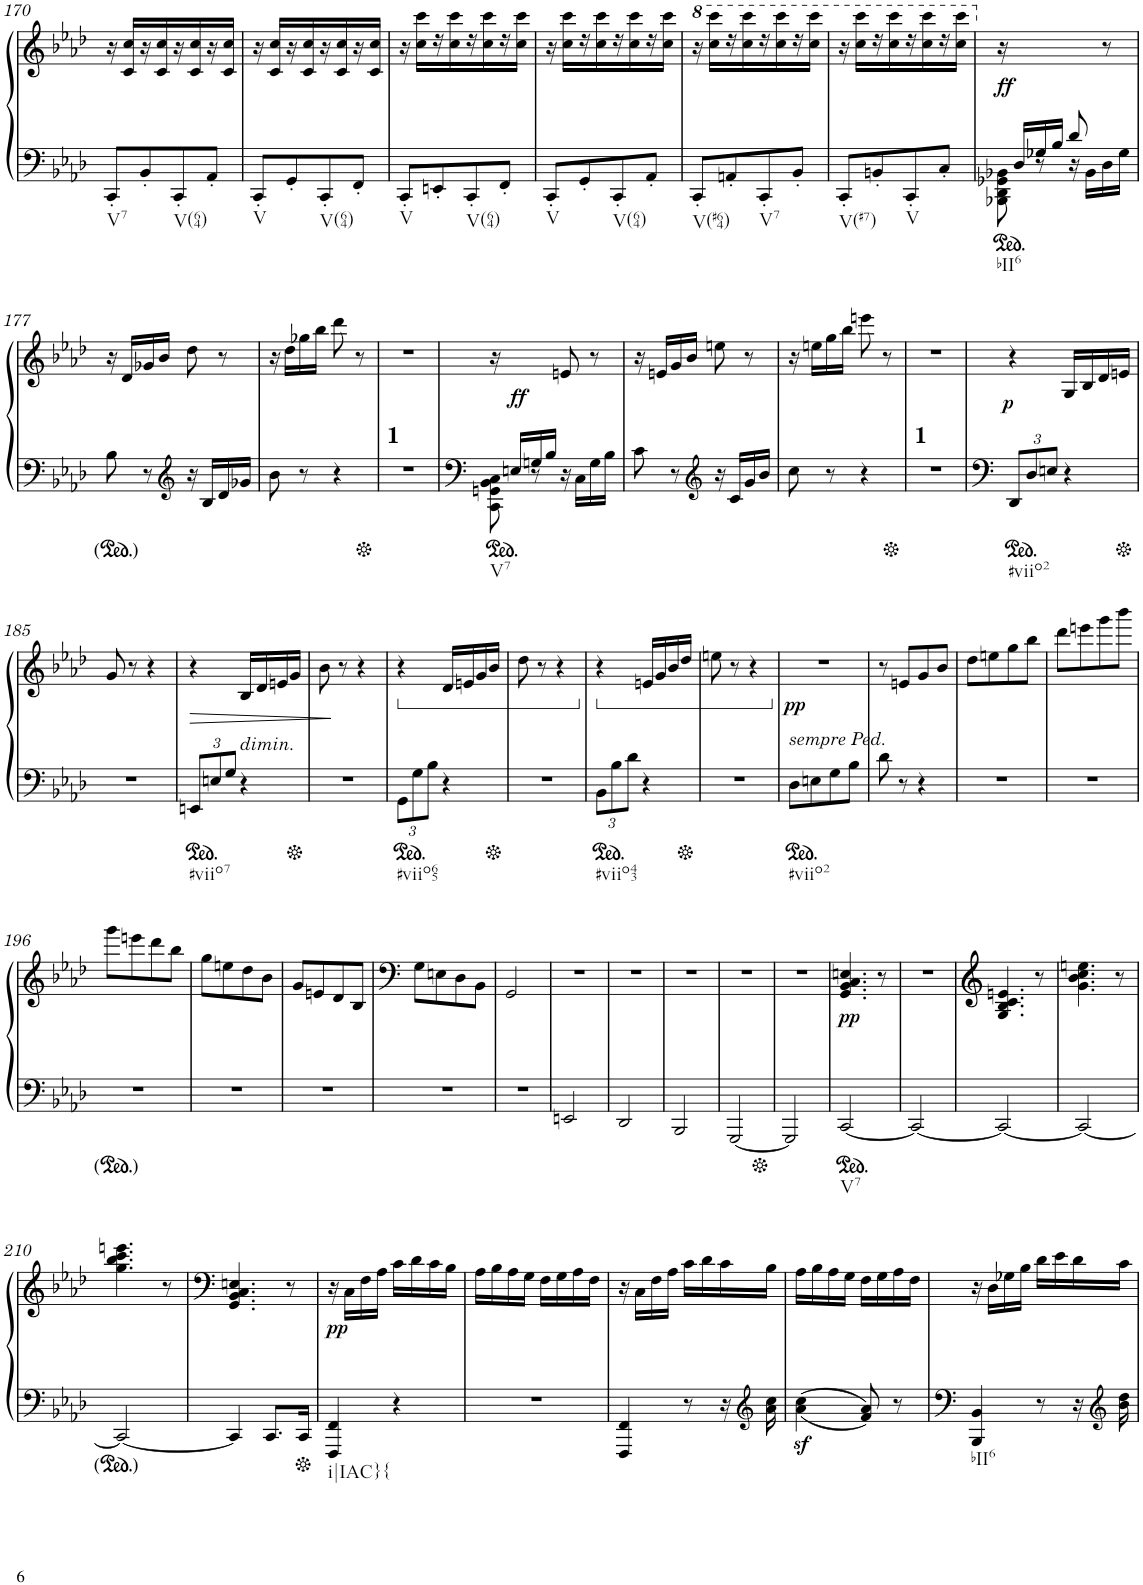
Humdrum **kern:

**kern	**kern	**dynam
*part1	*part1	*part1
*staff2	*staff1	*staff1/2
*I"Piano	*	*
*I'Pno.	*	*
!!LO:PB:g=z
*clefF4	*clefG2	*
*k[b-e-a-d-]	*k[b-e-a-d-]	*
*M2/4	*M2/4	*
=170	=170	=170
!LO:TX:b:t=V7	!	!
8CC'/L	16r	.
.	16c/ 16cc/LL	.
8BB-'/	16r	.
.	16c/ 16cc/	.
!LO:TX:b:t=V(64)	!	!
8CC'/	16r	.
.	16c/ 16cc/	.
8AA-'/J	16r	.
.	16c/ 16cc/JJ	.
=171	=171	=171
!LO:TX:b:t=V	!	!
8CC'/L	16r	.
.	16c/ 16cc/LL	.
8GG'/	16r	.
.	16c/ 16cc/	.
!LO:TX:b:t=V(64)	!	!
8CC'/	16r	.
.	16c/ 16cc/	.
8FF'/J	16r	.
.	16c/ 16cc/JJ	.
=172	=172	=172
!LO:TX:b:t=V	!	!
8CC'/L	16r	.
.	16cc\ 16ccc\LL	.
8EEn'/	16r	.
.	16cc\ 16ccc\	.
!LO:TX:b:t=V(64)	!	!
8CC'/	16r	.
.	16cc\ 16ccc\	.
8FF'/J	16r	.
.	16cc\ 16ccc\JJ	.
=173	=173	=173
!LO:TX:b:t=V	!	!
8CC'/L	16r	.
.	16cc\ 16ccc\LL	.
8GG'/	16r	.
.	16cc\ 16ccc\	.
!LO:TX:b:t=V(64)	!	!
8CC'/	16r	.
.	16cc\ 16ccc\	.
8AA-'/J	16r	.
.	16cc\ 16ccc\JJ	.
=174	=174	=174
!LO:TX:b:t=V(#64)	!	!
8CC'/L	16r	.
.	16ccc\ 16cccc\LL	.
8AAn'/	16r	.
.	16ccc\ 16cccc\	.
!LO:TX:b:t=V7	!	!
8CC'/	16r	.
.	16ccc\ 16cccc\	.
8BB-'/J	16r	.
.	16ccc\ 16cccc\JJ	.
=175	=175	=175
!LO:TX:b:t=V(#7)	!	!
8CC'/L	16r	.
.	16ccc\ 16cccc\LL	.
8BBn'/	16r	.
.	16ccc\ 16cccc\	.
!LO:TX:b:t=V	!	!
8CC'/	16r	.
.	16ccc\ 16cccc\	.
8C'/J	16r	.
.	16ccc\ 16cccc\JJ	.
=176	=176	=176
*^	*	*
!LO:TX:b:t=bII6	!	!	!
!	!	!	!LO:DY:b
16ryy	8BBB-X\ 8DD-\ 8GG-X\ 8BB-X\	16r	ff
16D-/LL	.	16ryy	.
16G-X/	8r	.	.
16B-/JJ	.	.	.
8d-/	16r	.	.
.	16BB-\LL	.	.
8ryy	16D-\	8r	.
.	16G-\JJ	.	.
*v	*v	*	*
!!LO:LB:g=z
=177	=177	=177
8B-\	16r	.
.	16d-/LL	.
8r	16g-X/	.
.	16b-/JJ	.
*clefG2	*	*
16r	8dd-\	.
16B-/LL	.	.
16d-/	8r	.
16g-X/JJ	.	.
=178	=178	=178
8b-\	16r	.
.	16dd-\LL	.
8r	16gg-X\	.
.	16bb-\JJ	.
4r	8ddd-\	.
.	8r	.
=179	=179	=179
!LO:TX:a:B:t=1	!	!
2r	2r	.
=180	=180	=180
*^	*	*
!LO:TX:b:t=V7	!	!	!
16ryy	8CC\ 8GGn\ 8BB-\ 8C\	16r	.
!	!	!	!LO:DY:b
16En/LL	.	8.ryy	ff
16Gn/	8r	.	.
16B-/JJ	.	.	.
4ryy	16r	8en/	.
.	16C\LL	.	.
.	16G\	8r	.
.	16B-\JJ	.	.
*v	*v	*	*
=181	=181	=181
8c\	16r	.
.	16en/LL	.
8r	16g/	.
.	16b-/JJ	.
*clefG2	*	*
16r	8een\	.
16c/LL	.	.
16g/	8r	.
16b-/JJ	.	.
=182	=182	=182
8cc\	16r	.
.	16een\LL	.
8r	16gg\	.
.	16bb-\JJ	.
4r	8eeen\	.
.	8r	.
=183	=183	=183
!LO:TX:a:B:t=1	!	!
2r	2r	.
=184	=184	=184
*Xbrackettup	*	*
!LO:TX:b:t=#viio2	!	!
!	!	!LO:DY:b
12DD-/L	4r	p
12D-/	.	.
12En/J	.	.
4r	16G/LL	.
.	16B-/	.
.	16d-/	.
.	16en/JJ	.
!!LO:LB:g=z
=185	=185	=185
2r	8g/	.
.	8r	.
.	4r	.
=186	=186	=186
!LO:TX:b:t=#viio7	!	!
!	!	!LO:HP:b
12EEn/L	4r	>
12En/	.	.
12G/J	.	.
!LO:TX:a:i:t=dimin.	!	!
4r	16B-/LL	.
.	16d-/	.
.	16en/	.
.	16g/JJ	.
=187	=187	=187
2r	8b-\	.
.	8r	]
.	4r	.
=188	=188	=188
*ped	*	*
*	*ped	*
!LO:TX:b:t=#viio65	!	!
12GG\L	4r	.
12G\	.	.
12B-\J	.	.
4r	16d-/LL	.
.	16en/	.
.	16g/	.
.	16b-/JJ	.
=189	=189	=189
*Xped	*	*
2r	8dd-\	.
.	8r	.
.	4r	.
=190	=190	=190
*ped	*	*
*	*Xped	*
*	*ped	*
!LO:TX:b:t=#viio43	!	!
12BB-\L	4r	.
12B-\	.	.
12d-\J	.	.
4r	16en/LL	.
.	16g/	.
.	16b-/	.
.	16dd-/JJ	.
=191	=191	=191
*Xped	*	*
2r	8een\	.
.	8r	.
.	4r	.
=192	=192	=192
*	*Xped	*
!LO:TX:a:i:t=sempre Ped.	!	!
!LO:TX:b:t=#viio2	!	!
!	!	!LO:DY:b
8D-\L	2r	pp
8En\	.	.
8G\	.	.
8B-\J	.	.
=193	=193	=193
8d-\	8r	.
8r	8en/L	.
4r	8g/	.
.	8b-/J	.
=194	=194	=194
2r	8dd-\L	.
.	8een\	.
.	8gg\	.
.	8bb-\J	.
=195	=195	=195
2r	8ddd-\L	.
.	8eeen\	.
.	8ggg\	.
.	8bbb-\J	.
!!LO:LB:g=z
=196	=196	=196
2r	8ggg\L	.
.	8eeen\	.
.	8ddd-\	.
.	8bb-\J	.
=197	=197	=197
2r	8gg\L	.
.	8een\	.
.	8dd-\	.
.	8b-\J	.
=198	=198	=198
2r	8g/L	.
.	8en/	.
.	8d-/	.
.	8B-/J	.
=199	=199	=199
2r	8G\L	.
.	8En\	.
.	8D-\	.
.	8BB-\J	.
=200	=200	=200
2r	2GG/	.
=201	=201	=201
2EEn/	2r	.
=202	=202	=202
2DD-/	2r	.
=203	=203	=203
2BBB-/	2r	.
=204	=204	=204
[2GGG/	2r	.
=205	=205	=205
2GGG/]	2r	.
=206	=206	=206
!LO:TX:b:t=V7	!	!
!	!	!LO:DY:b
[2CC/	4.GG/ 4.BB-/ 4.C/ 4.En/	pp
.	8r	.
=207	=207	=207
2CC/_	2r	.
=208	=208	=208
2CC/_	4.G/ 4.B-/ 4.c/ 4.en/	.
.	8r	.
=209	=209	=209
2CC/_	4.g\ 4.b-\ 4.cc\ 4.een\	.
.	8r	.
!!LO:LB:g=z
=210	=210	=210
2CC/_	4.gg\ 4.bb-\ 4.ccc\ 4.eeen\	.
.	8r	.
=211	=211	=211
4CC/]	4.GG/ 4.BB-/ 4.C/ 4.En/	.
8.CC/L	.	.
.	8r	.
16CC/Jk	.	.
=212	=212	=212
!LO:TX:b:t=i|IAC}{	!	!
!	!	!LO:DY:b
4FFF/ 4FF/	16r	pp
.	16C\LL	.
.	16F\	.
.	16A-\JJ	.
4r	16c\LL	.
.	16d-\	.
.	16c\	.
.	16B-\JJ	.
=213	=213	=213
2r	16A-\LL	.
.	16B-\	.
.	16A-\	.
.	16G\JJ	.
.	16F\LL	.
.	16G\	.
.	16A-\	.
.	16F\JJ	.
=214	=214	=214
4FFF/ 4FF/	16r	.
.	16C\LL	.
.	16F\	.
.	16A-\JJ	.
8r	16c\LL	.
.	16d-\	.
16r	16c\	.
*clefG2	*	*
16a-\ 16cc\	16B-\JJ	.
=215	=215	=215
4a-\z< 4cc\z<	16A-\LL	.
.	16B-\	.
.	16A-\	.
.	16G\JJ	.
8f/ 8a-/	16F\LL	.
.	16G\	.
8r	16A-\	.
.	16F\JJ	.
=216	=216	=216
!LO:TX:b:t=bII6	!	!
4BBB-/ 4BB-/	16r	.
.	16D-\LL	.
.	16G-X\	.
.	16B-\JJ	.
8r	16d-\LL	.
.	16e-\	.
16r	16d-\	.
*clefG2	*	*
16b-\ 16dd-\	16c\JJ	.
=	=	=
*-	*-	*-
